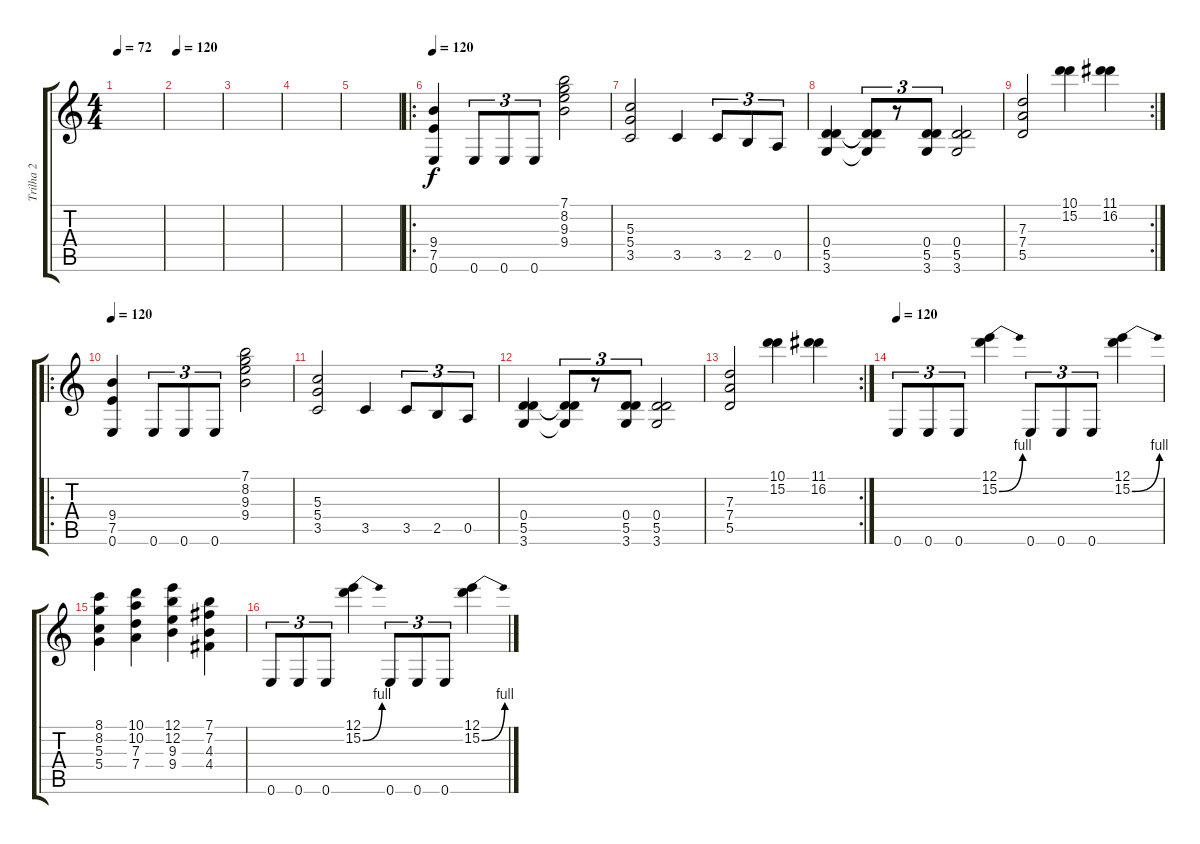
\track ("Trilha 2" "Trilha 2") {instrument distortionguitar}
\staff {score tabs}
\tuning (E4 B3 G3 D3 A2 E2) {hide}
\ts (4 4)
\tempo 72
\clef g2
\ks c
|
\tempo 120
|
|
|
|
\ro
\tempo 120
(9.4 7.5 0.6).4{volume 16 instrument distortionguitar} 0.6.8{tu (3 2)} 0.6.8{tu (3 2)} 0.6.8{tu (3 2)} (7.1 8.2 9.3 9.4).2 |
(5.3 5.4 3.5).2 3.5.4 3.5.8{tu (3 2)} 2.5.8{tu (3 2)} 0.5.8{tu (3 2)} |
(0.4 5.5 3.6).4 (0.4{t} 5.5{t} 3.6{t}).8{tu (3 2)} r.8{tu (3 2)} (0.4 5.5 3.6).8{tu (3 2)} (0.4 5.5 3.6).2 |
\rc 2
(7.3 7.4 5.5).2 (10.1 15.2).4 (11.1 16.2).4 |
\ro
\tempo 120
(9.4 7.5 0.6).4{volume 16 instrument distortionguitar} 0.6.8{tu (3 2)} 0.6.8{tu (3 2)} 0.6.8{tu (3 2)} (7.1 8.2 9.3 9.4).2 |
(5.3 5.4 3.5).2 3.5.4 3.5.8{tu (3 2)} 2.5.8{tu (3 2)} 0.5.8{tu (3 2)} |
(0.4 5.5 3.6).4 (0.4{t} 5.5{t} 3.6{t}).8{tu (3 2)} r.8{tu (3 2)} (0.4 5.5 3.6).8{tu (3 2)} (0.4 5.5 3.6).2 |
\rc 2
(7.3 7.4 5.5).2 (10.1 15.2).4 (11.1 16.2).4 |
\tempo 120
0.6.8{tu (3 2)} 0.6.8{tu (3 2)} 0.6.8{tu (3 2)} (12.1 15.2{be (bend 0 0 60 4)}).4 0.6.8{tu (3 2)} 0.6.8{tu (3 2)} 0.6.8{tu (3 2)} (12.1 15.2{be (bend 0 0 60 4)}).4 |
(8.1 8.2 5.3 5.4).4 (10.1 10.2 7.3 7.4).4 (12.1 12.2 9.3 9.4).4 (7.1 7.2 4.3 4.4).4 |
0.6.8{tu (3 2)} 0.6.8{tu (3 2)} 0.6.8{tu (3 2)} (12.1 15.2{be (bend 0 0 60 4)}).4 0.6.8{tu (3 2)} 0.6.8{tu (3 2)} 0.6.8{tu (3 2)} (12.1 15.2{be (bend 0 0 60 4)}).4
